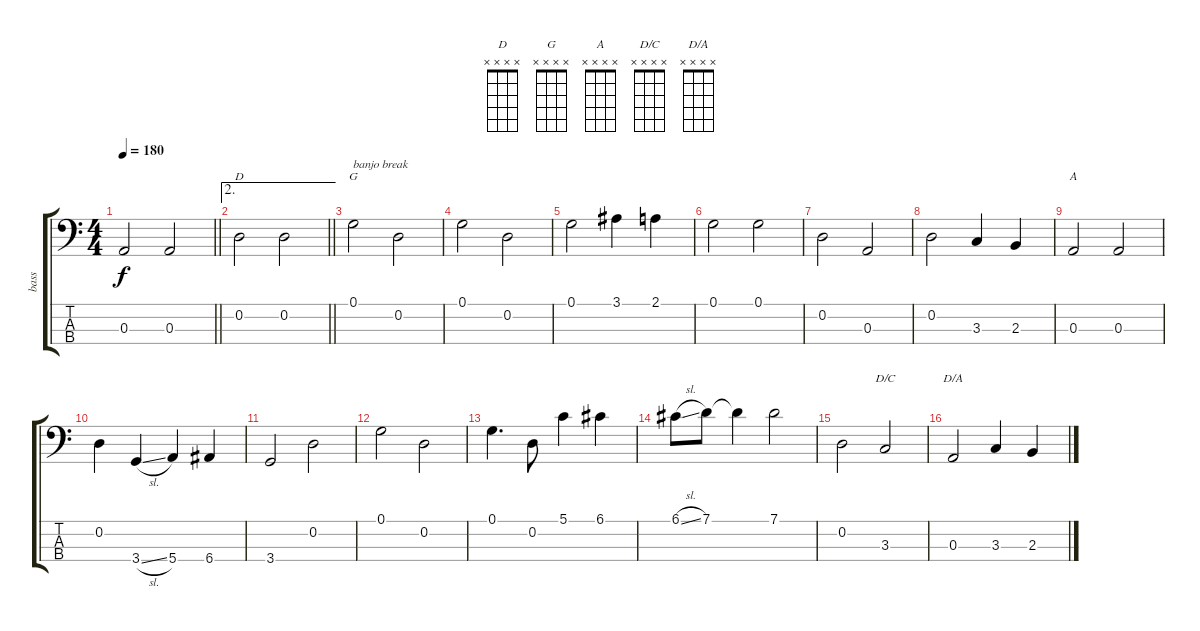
\track ("bass" "bass") {instrument acousticbass}
\staff {score tabs}
\tuning (G2 D2 A1 E1) {hide}
\chord ("D" x x x x)
\chord ("G" x x x x)
\chord ("A" x x x x)
\chord ("D/C" x x x x)
\chord ("D/A" x x x x)
\ts (4 4)
\tempo 180
\clef f4
\barLineRight lightlight
\ks c
0.3.2{dy f} 0.3.2 |
\ae 2
\barLineRight lightlight
0.2.2{ch "D"} 0.2.2 |
0.1.2{ch "G" txt "banjo break"} 0.2.2 |
0.1.2 0.2.2 |
0.1.2 3.1.4 2.1.4 |
0.1.2 0.1.2 |
0.2.2 0.3.2 |
0.2.2 3.3.4 2.3.4 |
0.3.2{ch "A"} 0.3.2 |
0.2.4 3.4{sl}.4 5.4.4 6.4.4 |
3.4.2 0.2.2 |
0.1.2 0.2.2 |
0.1.4{d} 0.2.8 5.1.4 6.1.4 |
6.1{sl}.8 7.1.8 7.1{t}.4 7.1.2 |
0.2.2 3.3.2{ch "D/C"} |
0.3.2{ch "D/A"} 3.3.4 2.3.4
